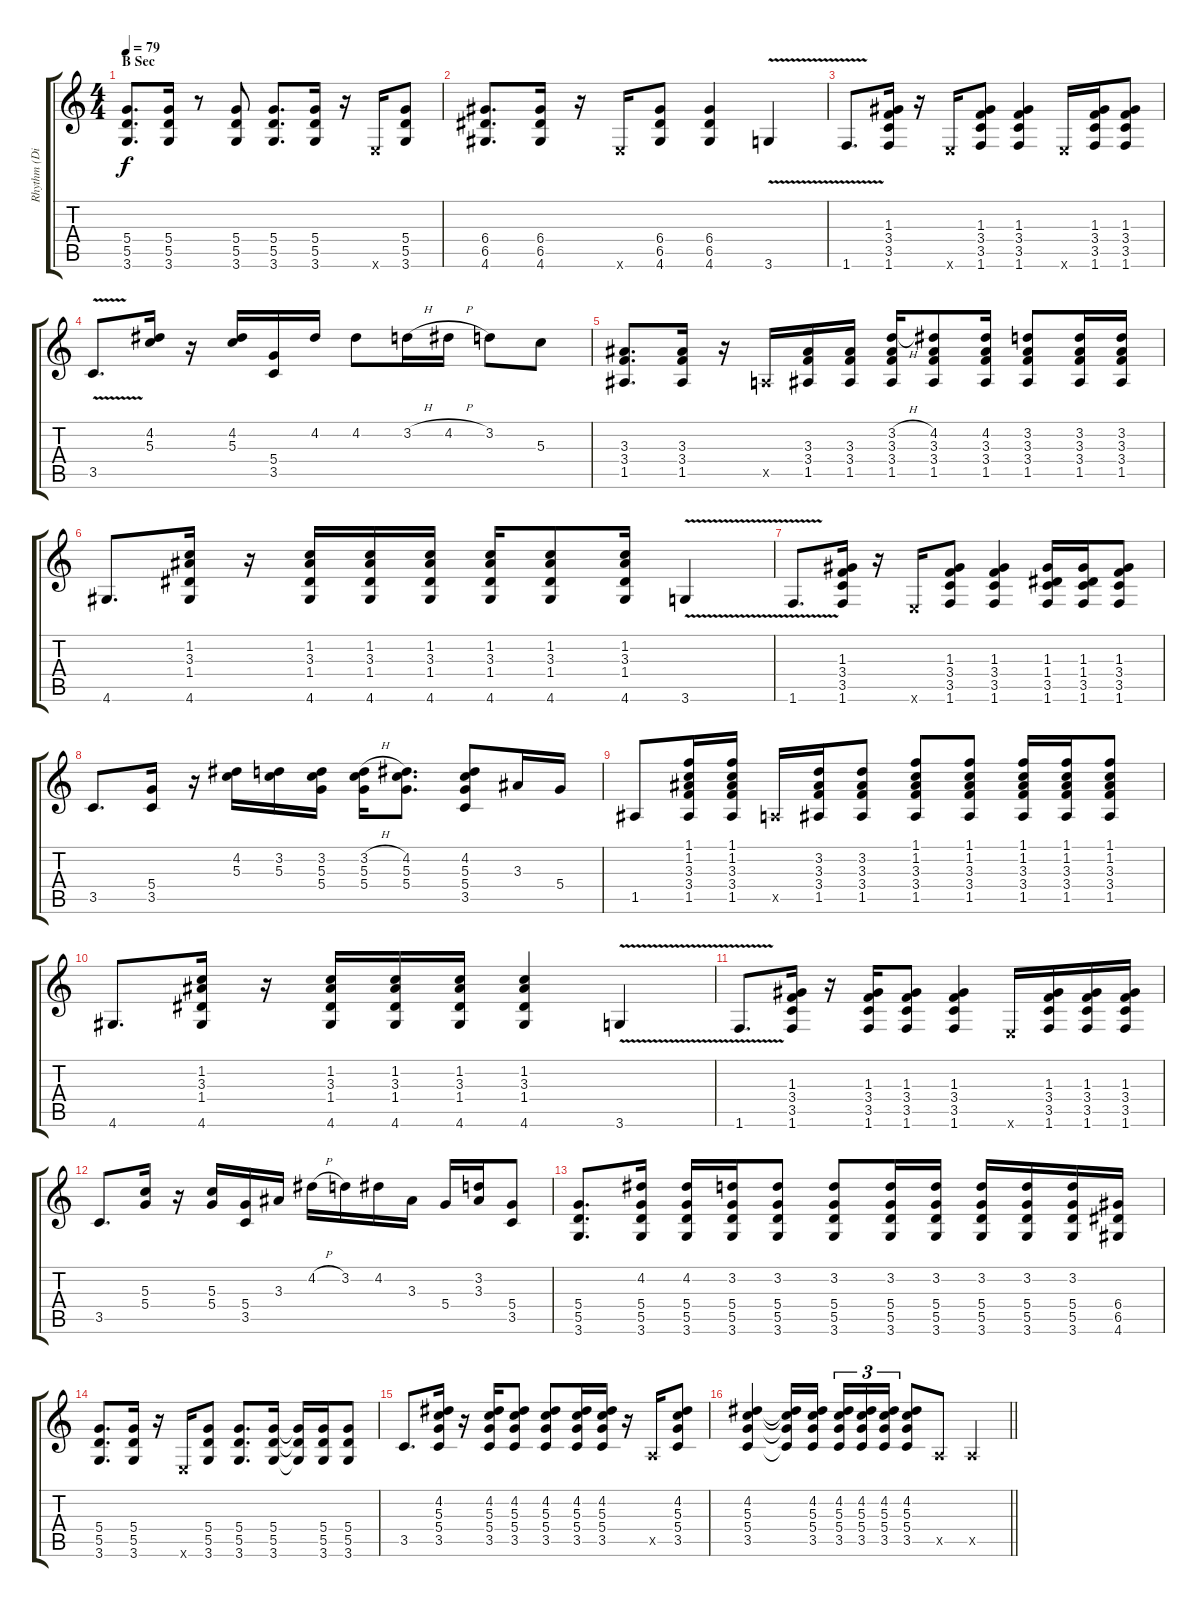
\track ("Rhythm (Distortion Guitar)" "Rhythm (Di") {instrument distortionguitar}
\staff {score tabs}
\tuning (E4 B3 G3 D3 A2 E2) {hide}
\ts (4 4)
\section ("" "B Sec")
\tempo 79
\clef g2
\ks c
(5.4 5.5 3.6).8{d dy f} (5.4 5.5 3.6).16 r.8 (5.4 5.5 3.6).8 (5.4 5.5 3.6).8{d} (5.4 5.5 3.6).16 r.16 0.6{x}.16 (5.4 5.5 3.6).8 |
(6.4 6.5 4.6).8{d} (6.4 6.5 4.6).16 r.16 0.6{x}.16 (6.4 6.5 4.6).8 (6.4 6.5 4.6).4 3.6{v}.4 |
1.6{v}.8{d} (1.3 3.4 3.5 1.6).16 r.16 0.6{x}.16 (1.3 3.4 3.5 1.6).8 (1.3 3.4 3.5 1.6).4{txt ""} 0.6{x}.16 (1.3 3.4 3.5 1.6).16 (1.3 3.4 3.5 1.6).8 |
3.5{v}.8{d} (4.2 5.3).16 r.16 (4.2 5.3).16 (5.4 3.5).16 4.2.16 4.2.8 3.2{h}.16 4.2{h}.16 3.2.8 5.3.8 |
(3.3 3.4 1.5).8{d} (3.3 3.4 1.5).16 r.16 0.5{x}.16 (3.3 3.4 1.5).16 (3.3 3.4 1.5).16 (3.2{h} 3.3 3.4 1.5).16 (4.2 3.3 3.4 1.5).8 (4.2 3.3 3.4 1.5).16 (3.2 3.3 3.4 1.5).8 (3.2 3.3 3.4 1.5).16 (3.2 3.3 3.4 1.5).16 |
4.6.8{d} (1.2 3.3 1.4 4.6).16 r.16 (1.2 3.3 1.4 4.6).16 (1.2 3.3 1.4 4.6).16 (1.2 3.3 1.4 4.6).16 (1.2 3.3 1.4 4.6).16 (1.2 3.3 1.4 4.6).8 (1.2 3.3 1.4 4.6).16 3.6{v}.4 |
1.6{v}.8{d} (1.3 3.4 3.5 1.6).16 r.16 0.6{x}.16 (1.3 3.4 3.5 1.6).8 (1.3 3.4 3.5 1.6).4 (1.3 1.4 3.5 1.6).16 (1.3 1.4 3.5 1.6).16 (1.3 3.4 3.5 1.6).8 |
3.5.8{d} (5.4 3.5).16 r.16 (4.2 5.3).16 (3.2 5.3).16 (3.2 5.3 5.4).16 (3.2{h} 5.3 5.4).16 (4.2 5.3 5.4).8{d} (4.2 5.3 5.4 3.5).8 3.3.16 5.4.16 |
1.5.8 (1.1 1.2 3.3 3.4 1.5).16 (1.1 1.2 3.3 3.4 1.5).16 0.5{x}.16 (3.2 3.3 3.4 1.5).16 (3.2 3.3 3.4 1.5).8 (1.1 1.2 3.3 3.4 1.5).8 (1.1 1.2 3.3 3.4 1.5).8 (1.1 1.2 3.3 3.4 1.5).16 (1.1 1.2 3.3 3.4 1.5).16 (1.1 1.2 3.3 3.4 1.5).8 |
4.6.8{d} (1.2 3.3 1.4 4.6).16 r.16 (1.2 3.3 1.4 4.6).16 (1.2 3.3 1.4 4.6).16 (1.2 3.3 1.4 4.6).16 (1.2 3.3 1.4 4.6).4 3.6{v}.4 |
1.6{v}.8{d} (1.3 3.4 3.5 1.6).16 r.16 (1.3 3.4 3.5 1.6).16 (1.3 3.4 3.5 1.6).8 (1.3 3.4 3.5 1.6).4 0.6{x}.16 (1.3 3.4 3.5 1.6).16 (1.3 3.4 3.5 1.6).16 (1.3 3.4 3.5 1.6).16 |
3.5.8{d} (5.3 5.4).16 r.16 (5.3 5.4).16 (5.4 3.5).16 3.3.16 4.2{h}.16 3.2.16 4.2.16 3.3.16 5.4.16 (3.2 3.3).16 (5.4 3.5).8 |
(5.4 5.5 3.6).8{d} (4.2 5.4 5.5 3.6).16 (4.2 5.4 5.5 3.6).16 (3.2 5.4 5.5 3.6).16 (3.2 5.4 5.5 3.6).8 (3.2 5.4 5.5 3.6).8 (3.2 5.4 5.5 3.6).16 (3.2 5.4 5.5 3.6).16 (3.2 5.4 5.5 3.6).16 (3.2 5.4 5.5 3.6).16 (3.2 5.4 5.5 3.6).16 (6.4 6.5 4.6).16 |
(5.4 5.5 3.6).8{d} (5.4 5.5 3.6).16 r.16 0.6{x}.16 (5.4 5.5 3.6).8 (5.4 5.5 3.6).8{d} (5.4 5.5 3.6).16 (5.4{t} 5.5{t} 3.6{t}).16 (5.4 5.5 3.6).16 (5.4 5.5 3.6).8 |
3.5.8{d} (4.2 5.3 5.4 3.5).16 r.16 (4.2 5.3 5.4 3.5).16 (4.2 5.3 5.4 3.5).8 (4.2 5.3 5.4 3.5).8 (4.2 5.3 5.4 3.5).16 (4.2 5.3 5.4 3.5).16 r.16 0.5{x}.16 (4.2 5.3 5.4 3.5).8 |
\barLineRight lightlight
(4.2 5.3 5.4 3.5).4 (4.2{t} 5.3{t} 5.4{t} 3.5{t}).16 (4.2 5.3 5.4 3.5).16{beam splitsecondary} (4.2 5.3 5.4 3.5).16{tu (3 2)} (4.2 5.3 5.4 3.5).16{tu (3 2)} (4.2 5.3 5.4 3.5).16{tu (3 2)} (4.2 5.3 5.4 3.5).8 0.5{x}.8 0.5{x}.4
